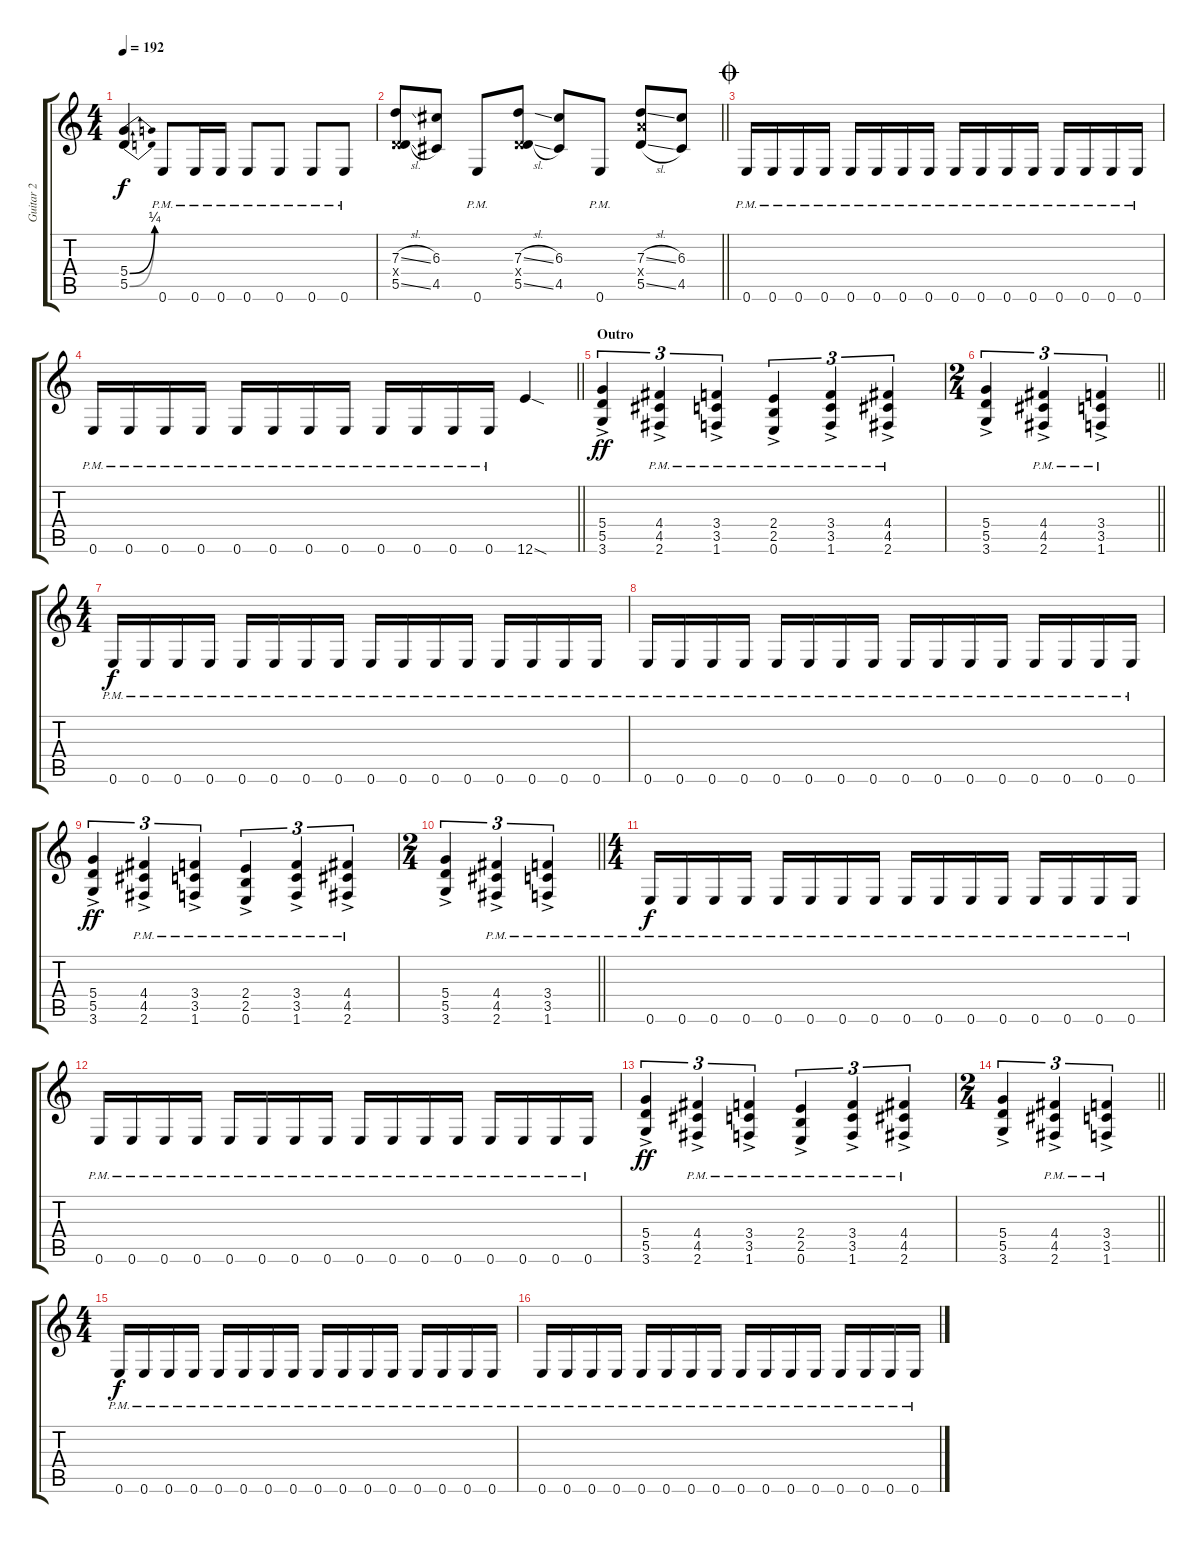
\track ("Guitar 2" "Guitar 2") {instrument distortionguitar}
\staff {score tabs}
\tuning (E4 B3 G3 D3 A2 E2) {hide}
\ts (4 4)
\tempo 192
\clef g2
\ks c
(5.4{be (bend 0 0 60 1)} 5.5{be (bend 0 0 60 1)}).4{dy f} 0.6{pm}.8 0.6{pm}.16 0.6{pm}.16 0.6{pm}.8 0.6{pm}.8 0.6{pm}.8 0.6{pm}.8 |
\barLineRight lightlight
(7.3{sl} 0.4{x} 5.5{sl}).8 (6.3 4.5).8 0.6{pm}.8 (7.3{sl} 0.4{x} 5.5{sl}).8 (6.3 4.5).8 0.6{pm}.8 (7.3{sl} 7.4{x} 5.5{sl}).8 (6.3 4.5).8 |
\jump coda
0.6{pm}.16 0.6{pm}.16 0.6{pm}.16 0.6{pm}.16 0.6{pm}.16 0.6{pm}.16 0.6{pm}.16 0.6{pm}.16 0.6{pm}.16 0.6{pm}.16 0.6{pm}.16 0.6{pm}.16 0.6{pm}.16 0.6{pm}.16 0.6{pm}.16 0.6{pm}.16 |
\barLineRight lightlight
0.6{pm}.16 0.6{pm}.16 0.6{pm}.16 0.6{pm}.16 0.6{pm}.16 0.6{pm}.16 0.6{pm}.16 0.6{pm}.16 0.6{pm}.16 0.6{pm}.16 0.6{pm}.16 0.6{pm}.16 12.6{sod}.4 |
\section ("" "Outro")
(5.4{ac} 5.5{ac} 3.6{ac}).4{tu (3 2) dy ff} (4.4{ac pm} 4.5{ac pm} 2.6{ac pm}).4{tu (3 2)} (3.4{ac pm} 3.5{ac pm} 1.6{ac pm}).4{tu (3 2)} (2.4{ac pm} 2.5{ac pm} 0.6{ac pm}).4{tu (3 2)} (3.4{ac pm} 3.5{ac pm} 1.6{ac pm}).4{tu (3 2)} (4.4{ac pm} 4.5{ac pm} 2.6{ac pm}).4{tu (3 2)} |
\ts (2 4)
\barLineRight lightlight
(5.4{ac} 5.5{ac} 3.6{ac}).4{tu (3 2)} (4.4{ac pm} 4.5{ac pm} 2.6{ac pm}).4{tu (3 2)} (3.4{ac pm} 3.5{ac pm} 1.6{ac pm}).4{tu (3 2)} |
\ts (4 4)
0.6{pm}.16{dy f} 0.6{pm}.16 0.6{pm}.16 0.6{pm}.16 0.6{pm}.16 0.6{pm}.16 0.6{pm}.16 0.6{pm}.16 0.6{pm}.16 0.6{pm}.16 0.6{pm}.16 0.6{pm}.16 0.6{pm}.16 0.6{pm}.16 0.6{pm}.16 0.6{pm}.16 |
0.6{pm}.16 0.6{pm}.16 0.6{pm}.16 0.6{pm}.16 0.6{pm}.16 0.6{pm}.16 0.6{pm}.16 0.6{pm}.16 0.6{pm}.16 0.6{pm}.16 0.6{pm}.16 0.6{pm}.16 0.6{pm}.16 0.6{pm}.16 0.6{pm}.16 0.6{pm}.16 |
(5.4{ac} 5.5{ac} 3.6{ac}).4{tu (3 2) dy ff} (4.4{ac pm} 4.5{ac pm} 2.6{ac pm}).4{tu (3 2)} (3.4{ac pm} 3.5{ac pm} 1.6{ac pm}).4{tu (3 2)} (2.4{ac pm} 2.5{ac pm} 0.6{ac pm}).4{tu (3 2)} (3.4{ac pm} 3.5{ac pm} 1.6{ac pm}).4{tu (3 2)} (4.4{ac pm} 4.5{ac pm} 2.6{ac pm}).4{tu (3 2)} |
\ts (2 4)
\barLineRight lightlight
(5.4{ac} 5.5{ac} 3.6{ac}).4{tu (3 2)} (4.4{ac pm} 4.5{ac pm} 2.6{ac pm}).4{tu (3 2)} (3.4{ac pm} 3.5{ac pm} 1.6{ac pm}).4{tu (3 2)} |
\ts (4 4)
0.6{pm}.16{dy f} 0.6{pm}.16 0.6{pm}.16 0.6{pm}.16 0.6{pm}.16 0.6{pm}.16 0.6{pm}.16 0.6{pm}.16 0.6{pm}.16 0.6{pm}.16 0.6{pm}.16 0.6{pm}.16 0.6{pm}.16 0.6{pm}.16 0.6{pm}.16 0.6{pm}.16 |
0.6{pm}.16 0.6{pm}.16 0.6{pm}.16 0.6{pm}.16 0.6{pm}.16 0.6{pm}.16 0.6{pm}.16 0.6{pm}.16 0.6{pm}.16 0.6{pm}.16 0.6{pm}.16 0.6{pm}.16 0.6{pm}.16 0.6{pm}.16 0.6{pm}.16 0.6{pm}.16 |
(5.4{ac} 5.5{ac} 3.6{ac}).4{tu (3 2) dy ff} (4.4{ac pm} 4.5{ac pm} 2.6{ac pm}).4{tu (3 2)} (3.4{ac pm} 3.5{ac pm} 1.6{ac pm}).4{tu (3 2)} (2.4{ac pm} 2.5{ac pm} 0.6{ac pm}).4{tu (3 2)} (3.4{ac pm} 3.5{ac pm} 1.6{ac pm}).4{tu (3 2)} (4.4{ac pm} 4.5{ac pm} 2.6{ac pm}).4{tu (3 2)} |
\ts (2 4)
\barLineRight lightlight
(5.4{ac} 5.5{ac} 3.6{ac}).4{tu (3 2)} (4.4{ac pm} 4.5{ac pm} 2.6{ac pm}).4{tu (3 2)} (3.4{ac pm} 3.5{ac pm} 1.6{ac pm}).4{tu (3 2)} |
\ts (4 4)
0.6{pm}.16{dy f} 0.6{pm}.16 0.6{pm}.16 0.6{pm}.16 0.6{pm}.16 0.6{pm}.16 0.6{pm}.16 0.6{pm}.16 0.6{pm}.16 0.6{pm}.16 0.6{pm}.16 0.6{pm}.16 0.6{pm}.16 0.6{pm}.16 0.6{pm}.16 0.6{pm}.16 |
0.6{pm}.16 0.6{pm}.16 0.6{pm}.16 0.6{pm}.16 0.6{pm}.16 0.6{pm}.16 0.6{pm}.16 0.6{pm}.16 0.6{pm}.16 0.6{pm}.16 0.6{pm}.16 0.6{pm}.16 0.6{pm}.16 0.6{pm}.16 0.6{pm}.16 0.6{pm}.16
